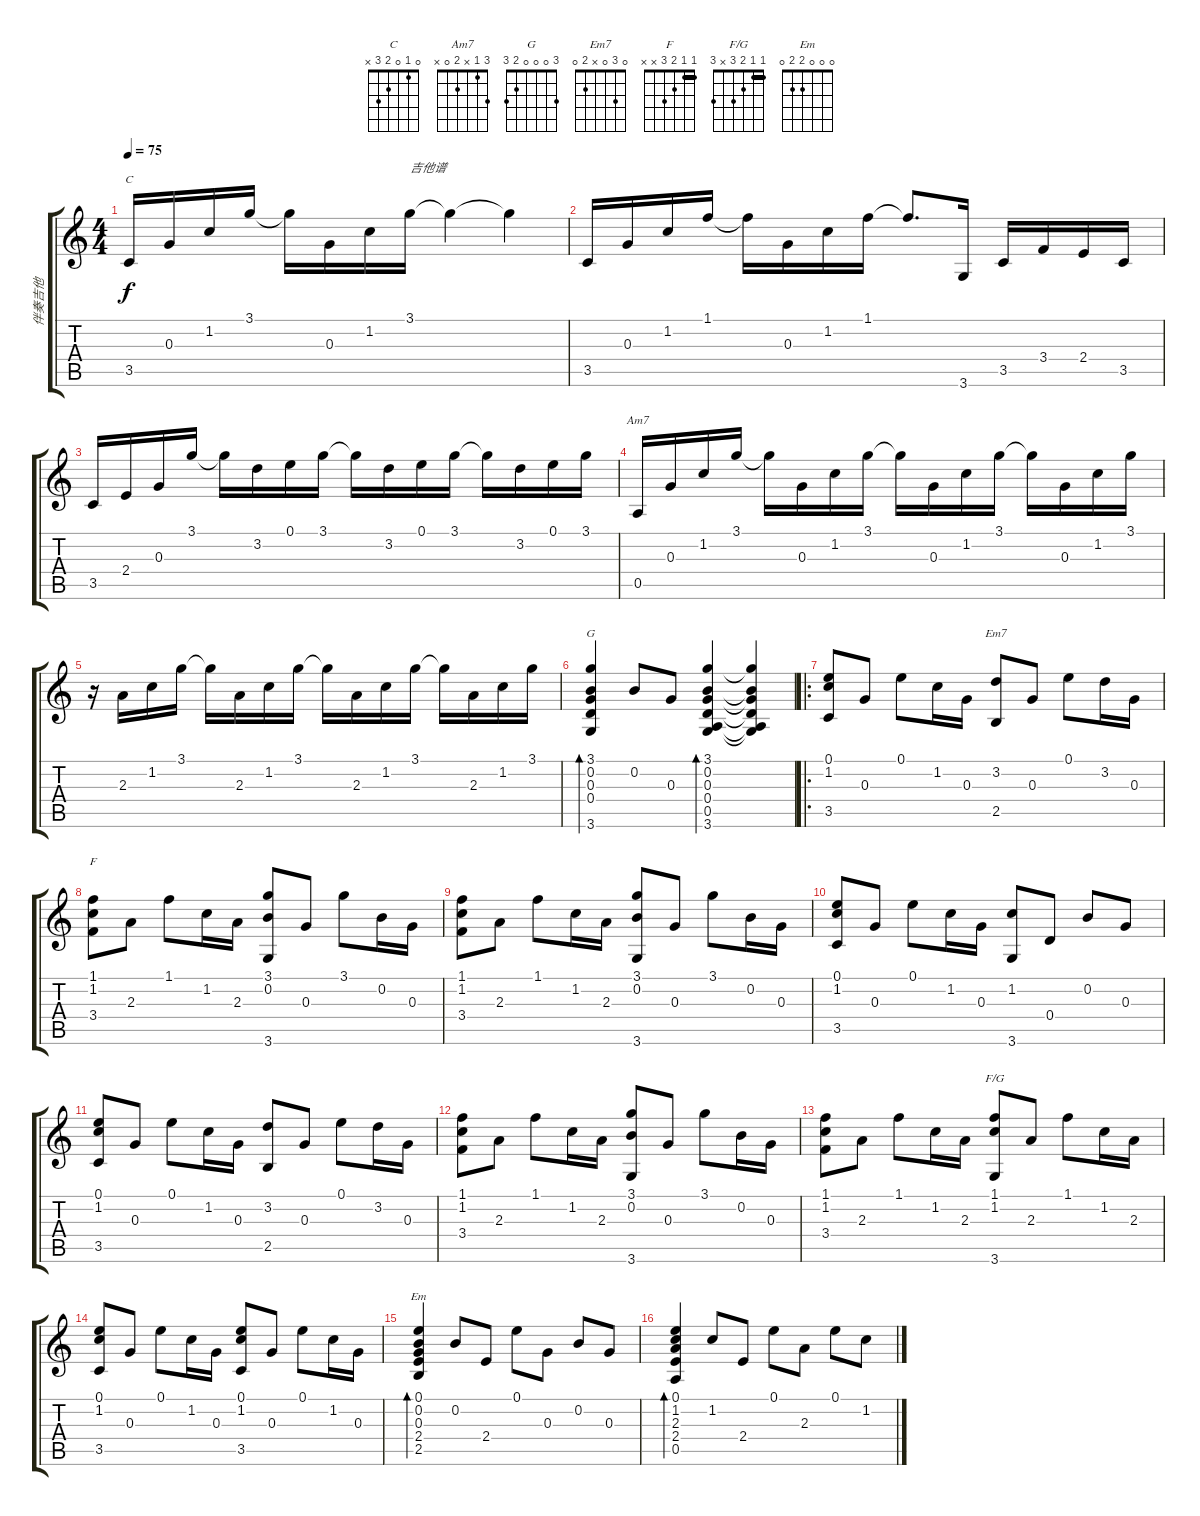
\track ("伴奏吉他" "伴奏吉他") {instrument acousticguitarnylon}
\staff {score tabs}
\tuning (E4 B3 G3 D3 A2 E2) {hide}
\chord ("C" 0 1 0 2 3 x)
\chord ("Am7" 3 1 x 2 0 x)
\chord ("G" 3 0 0 0 2 3)
\chord ("Em7" 0 3 0 x 2 0)
\chord ("F" 1 1 2 3 x x) {barre 1}
\chord ("F/G" 1 1 2 3 x 3) {barre 1}
\chord ("Em" 0 0 0 2 2 0)
\ts (4 4)
\tempo 75
\clef g2
\ks c
3.5.16{ch "C" dy f instrument acousticguitarnylon} 0.3.16 1.2.16 3.1.16 3.1{t}.16 0.3.16 1.2.16 3.1.16{txt "吉他谱"} 3.1{t}.4 3.1{t}.4 |
3.5.16 0.3.16 1.2.16 1.1.16 1.1{t}.16 0.3.16 1.2.16 1.1.16 1.1{t}.8{d} 3.6.16 3.5.16 3.4.16 2.4.16 3.5.16 |
3.5.16 2.4.16 0.3.16 3.1.16 3.1{t}.16 3.2.16 0.1.16 3.1.16 3.1{t}.16 3.2.16 0.1.16 3.1.16 3.1{t}.16 3.2.16 0.1.16 3.1.16 |
0.5.16{ch "Am7"} 0.3.16 1.2.16 3.1.16 3.1{t}.16 0.3.16 1.2.16 3.1.16 3.1{t}.16 0.3.16 1.2.16 3.1.16 3.1{t}.16 0.3.16 1.2.16 3.1.16 |
r.16 2.3.16 1.2.16 3.1.16 3.1{t}.16 2.3.16 1.2.16 3.1.16 3.1{t}.16 2.3.16 1.2.16 3.1.16 3.1{t}.16 2.3.16 1.2.16 3.1.16 |
(3.1 0.2 0.3 0.4 3.6).4{bd 480 ch "G"} 0.2.8 0.3.8 (3.1 0.2 0.3 0.4 0.5 3.6).4{bd 480} (3.1{t} 0.2{t} 0.3{t} 0.4{t} 0.5{t} 3.6{t}).4 |
\ro
(0.1 1.2 3.5).8 0.3.8 0.1.8 1.2.16 0.3.16 (3.2 2.5).8{ch "Em7"} 0.3.8 0.1.8 3.2.16 0.3.16 |
(1.1 1.2 3.4).8{ch "F"} 2.3.8 1.1.8 1.2.16 2.3.16 (3.1 0.2 3.6).8 0.3.8 3.1.8 0.2.16 0.3.16 |
(1.1 1.2 3.4).8 2.3.8 1.1.8 1.2.16 2.3.16 (3.1 0.2 3.6).8 0.3.8 3.1.8 0.2.16 0.3.16 |
(0.1 1.2 3.5).8 0.3.8 0.1.8 1.2.16 0.3.16 (1.2 3.6).8 0.4.8 0.2.8 0.3.8 |
(0.1 1.2 3.5).8 0.3.8 0.1.8 1.2.16 0.3.16 (3.2 2.5).8 0.3.8 0.1.8 3.2.16 0.3.16 |
(1.1 1.2 3.4).8 2.3.8 1.1.8 1.2.16 2.3.16 (3.1 0.2 3.6).8 0.3.8 3.1.8 0.2.16 0.3.16 |
(1.1 1.2 3.4).8 2.3.8 1.1.8 1.2.16 2.3.16 (1.1 1.2 3.6).8{ch "F/G"} 2.3.8 1.1.8 1.2.16 2.3.16 |
(0.1 1.2 3.5).8 0.3.8 0.1.8 1.2.16 0.3.16 (0.1 1.2 3.5).8 0.3.8 0.1.8 1.2.16 0.3.16 |
(0.1 0.2 0.3 2.4 2.5).4{bd 480 ch "Em"} 0.2.8 2.4.8 0.1.8 0.3.8 0.2.8 0.3.8 |
(0.1 1.2 2.3 2.4 0.5).4{bd 480} 1.2.8 2.4.8 0.1.8 2.3.8 0.1.8 1.2.8
